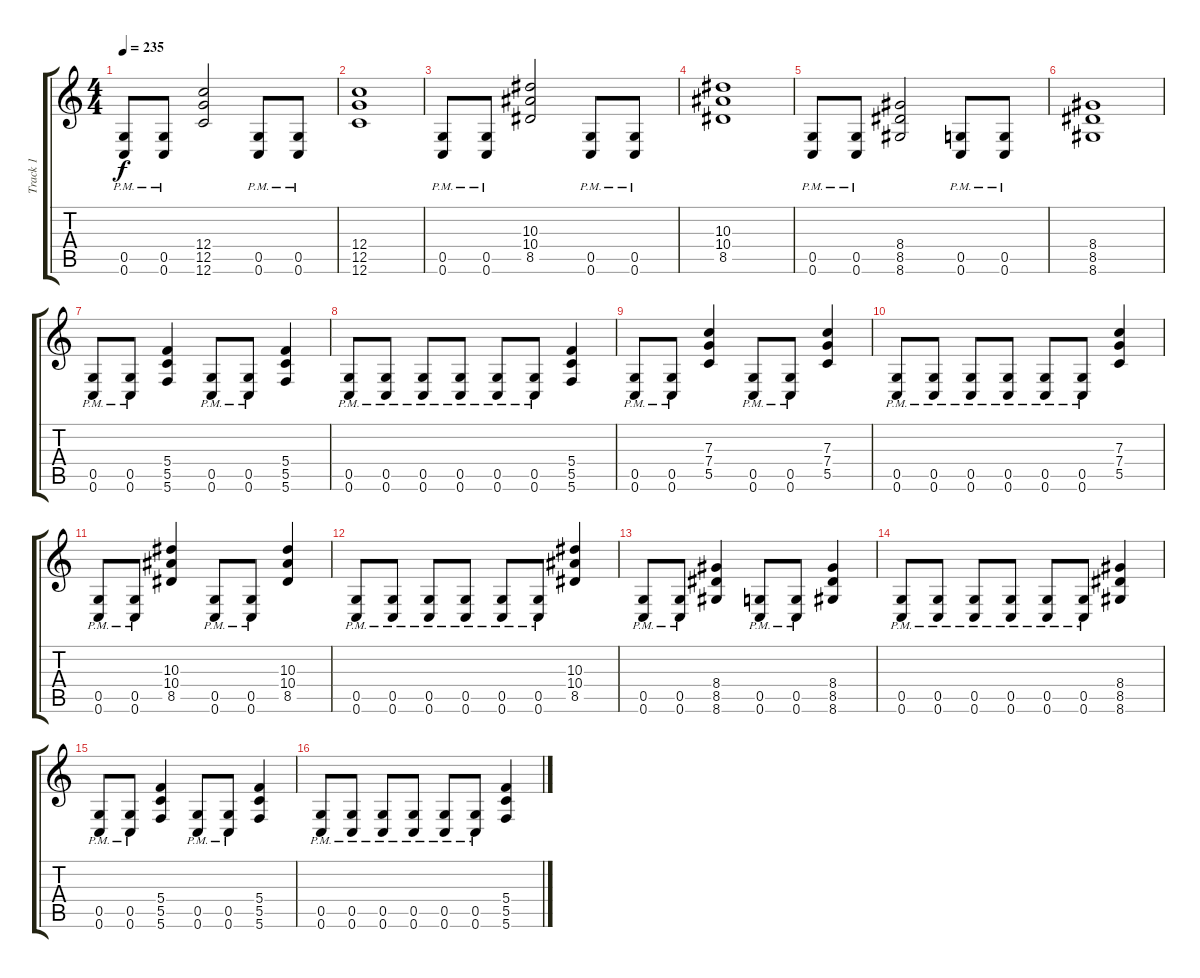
\track ("Track 1" "Track 1") {instrument overdrivenguitar}
\staff {score tabs}
\tuning (D4 A3 F3 C3 G2 C2) {hide}
\ts (4 4)
\tempo 235
\clef g2
\ks c
(0.5 0.6{pm}).8{dy f} (0.5{pm} 0.6).8 (12.4 12.5 12.6).2 (0.5{pm} 0.6{pm}).8 (0.5{pm} 0.6{pm}).8 |
(12.4 12.5 12.6).1 |
(0.5{pm} 0.6{pm}).8 (0.5{pm} 0.6{pm}).8 (10.3 10.4 8.5).2 (0.5{pm} 0.6{pm}).8 (0.5{pm} 0.6{pm}).8 |
(10.3 10.4 8.5).1 |
(0.5{pm} 0.6{pm}).8 (0.5{pm} 0.6{pm}).8 (8.4 8.5 8.6).2 (0.5{pm} 0.6{pm}).8 (0.5{pm} 0.6{pm}).8 |
(8.4 8.5 8.6).1 |
(0.5{pm} 0.6{pm}).8 (0.5{pm} 0.6{pm}).8 (5.4 5.5 5.6).4 (0.5{pm} 0.6{pm}).8 (0.5{pm} 0.6{pm}).8 (5.4 5.5 5.6).4 |
(0.5{pm} 0.6{pm}).8 (0.5{pm} 0.6{pm}).8 (0.5{pm} 0.6{pm}).8 (0.5{pm} 0.6{pm}).8 (0.5{pm} 0.6{pm}).8 (0.5{pm} 0.6{pm}).8 (5.4 5.5 5.6).4 |
(0.5{pm} 0.6{pm}).8 (0.5{pm} 0.6{pm}).8 (7.3 7.4 5.5).4 (0.5{pm} 0.6{pm}).8 (0.5{pm} 0.6{pm}).8 (7.3 7.4 5.5).4 |
(0.5{pm} 0.6{pm}).8 (0.5{pm} 0.6{pm}).8 (0.5{pm} 0.6{pm}).8 (0.5{pm} 0.6{pm}).8 (0.5{pm} 0.6{pm}).8 (0.5{pm} 0.6{pm}).8 (7.3 7.4 5.5).4 |
(0.5{pm} 0.6{pm}).8 (0.5{pm} 0.6{pm}).8 (10.3 10.4 8.5).4 (0.5{pm} 0.6{pm}).8 (0.5{pm} 0.6{pm}).8 (10.3 10.4 8.5).4 |
(0.5{pm} 0.6{pm}).8 (0.5{pm} 0.6{pm}).8 (0.5{pm} 0.6{pm}).8 (0.5{pm} 0.6{pm}).8 (0.5{pm} 0.6{pm}).8 (0.5{pm} 0.6{pm}).8 (10.3 10.4 8.5).4 |
(0.5{pm} 0.6{pm}).8 (0.5{pm} 0.6{pm}).8 (8.4 8.5 8.6).4 (0.5{pm} 0.6{pm}).8 (0.5{pm} 0.6{pm}).8 (8.4 8.5 8.6).4 |
(0.5{pm} 0.6{pm}).8 (0.5{pm} 0.6{pm}).8 (0.5{pm} 0.6{pm}).8 (0.5{pm} 0.6{pm}).8 (0.5{pm} 0.6{pm}).8 (0.5{pm} 0.6{pm}).8 (8.4 8.5 8.6).4 |
(0.5{pm} 0.6{pm}).8 (0.5{pm} 0.6{pm}).8 (5.4 5.5 5.6).4 (0.5{pm} 0.6{pm}).8 (0.5{pm} 0.6{pm}).8 (5.4 5.5 5.6).4 |
(0.5{pm} 0.6{pm}).8 (0.5{pm} 0.6{pm}).8 (0.5{pm} 0.6{pm}).8 (0.5{pm} 0.6{pm}).8 (0.5{pm} 0.6{pm}).8 (0.5{pm} 0.6{pm}).8 (5.4 5.5 5.6).4
